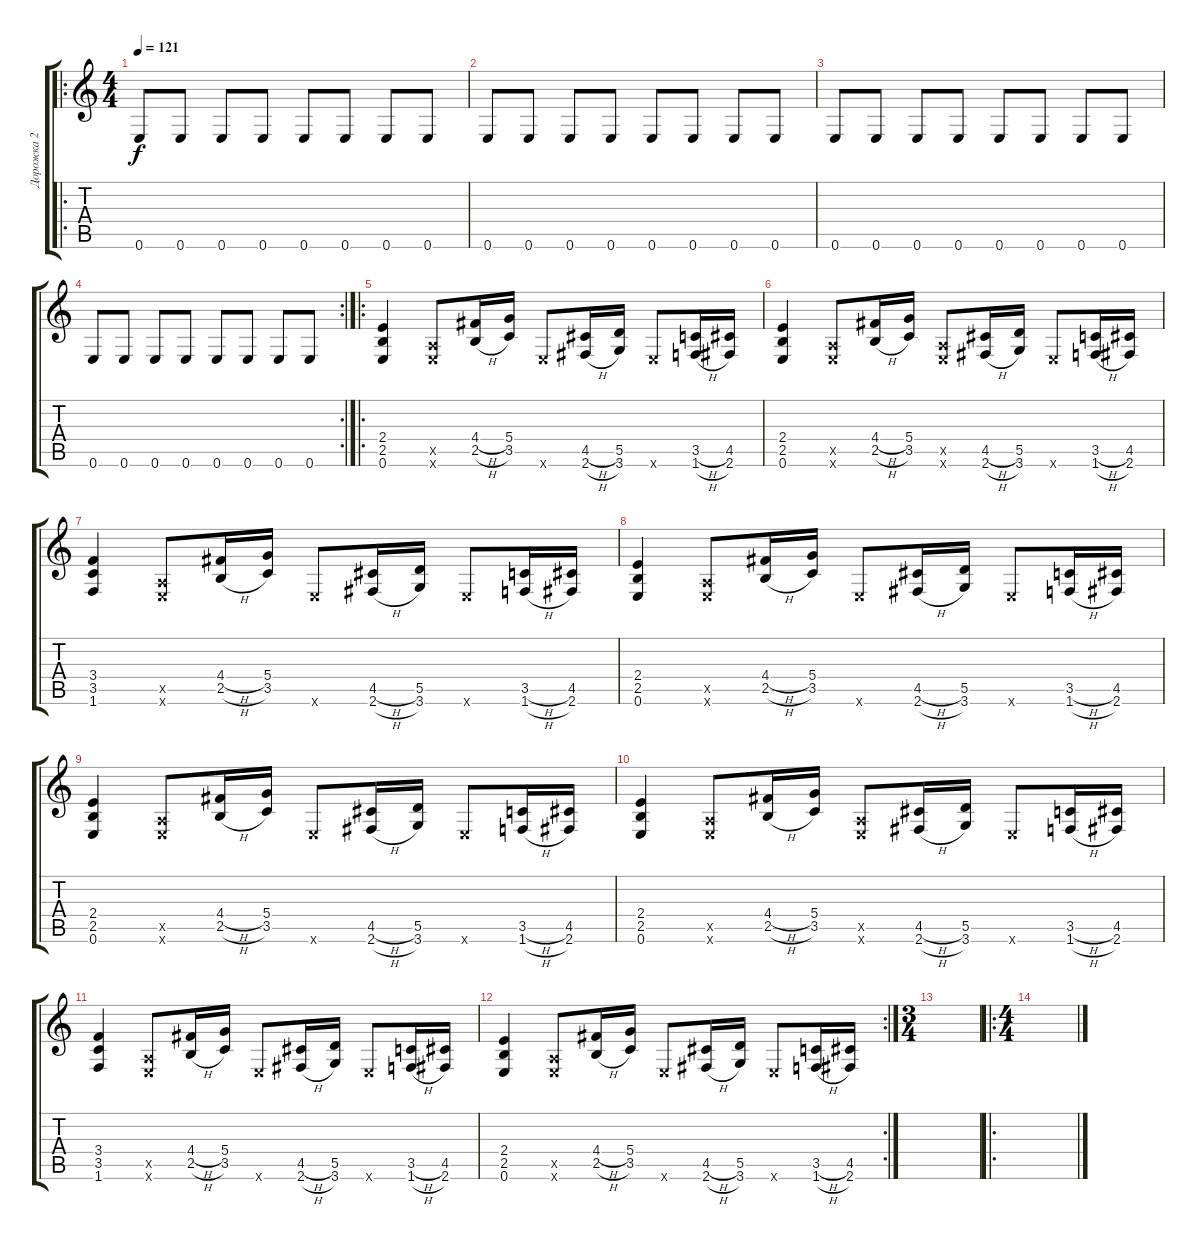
\track ("Дорожка 2" "Дорожка 2") {instrument overdrivenguitar}
\staff {score tabs}
\tuning (E4 B3 G3 D3 A2 E2) {hide}
\ro
\ts (4 4)
\tempo 121
\clef g2
\ks c
0.6.8{dy f} 0.6.8 0.6.8 0.6.8 0.6.8 0.6.8 0.6.8 0.6.8 |
0.6.8 0.6.8 0.6.8 0.6.8 0.6.8 0.6.8 0.6.8 0.6.8 |
0.6.8 0.6.8 0.6.8 0.6.8 0.6.8 0.6.8 0.6.8 0.6.8 |
\rc 2
0.6.8 0.6.8 0.6.8 0.6.8 0.6.8 0.6.8 0.6.8 0.6.8 |
\ro
(2.4 2.5 0.6).4 (0.5{x} 0.6{x}).8 (4.4{h} 2.5{h}).16 (5.4 3.5).16 0.6{x}.8 (4.5{h} 2.6{h}).16 (5.5 3.6).16 0.6{x}.8 (3.5{h} 1.6{h}).16 (4.5 2.6).16 |
(2.4 2.5 0.6).4 (0.5{x} 0.6{x}).8 (4.4{h} 2.5{h}).16 (5.4 3.5).16 (0.5{x} 0.6{x}).8 (4.5{h} 2.6{h}).16 (5.5 3.6).16 0.6{x}.8 (3.5{h} 1.6{h}).16 (4.5 2.6).16 |
(3.4 3.5 1.6).4 (0.5{x} 0.6{x}).8 (4.4{h} 2.5{h}).16 (5.4 3.5).16 0.6{x}.8 (4.5{h} 2.6{h}).16 (5.5 3.6).16 0.6{x}.8 (3.5{h} 1.6{h}).16 (4.5 2.6).16 |
(2.4 2.5 0.6).4 (0.5{x} 0.6{x}).8 (4.4{h} 2.5{h}).16 (5.4 3.5).16 0.6{x}.8 (4.5{h} 2.6{h}).16 (5.5 3.6).16 0.6{x}.8 (3.5{h} 1.6{h}).16 (4.5 2.6).16 |
(2.4 2.5 0.6).4 (0.5{x} 0.6{x}).8 (4.4{h} 2.5{h}).16 (5.4 3.5).16 0.6{x}.8 (4.5{h} 2.6{h}).16 (5.5 3.6).16 0.6{x}.8 (3.5{h} 1.6{h}).16 (4.5 2.6).16 |
(2.4 2.5 0.6).4 (0.5{x} 0.6{x}).8 (4.4{h} 2.5{h}).16 (5.4 3.5).16 (0.5{x} 0.6{x}).8 (4.5{h} 2.6{h}).16 (5.5 3.6).16 0.6{x}.8 (3.5{h} 1.6{h}).16 (4.5 2.6).16 |
(3.4 3.5 1.6).4 (0.5{x} 0.6{x}).8 (4.4{h} 2.5{h}).16 (5.4 3.5).16 0.6{x}.8 (4.5{h} 2.6{h}).16 (5.5 3.6).16 0.6{x}.8 (3.5{h} 1.6{h}).16 (4.5 2.6).16 |
\rc 2
(2.4 2.5 0.6).4 (0.5{x} 0.6{x}).8 (4.4{h} 2.5{h}).16 (5.4 3.5).16 0.6{x}.8 (4.5{h} 2.6{h}).16 (5.5 3.6).16 0.6{x}.8 (3.5{h} 1.6{h}).16 (4.5 2.6).16 |
\ts (3 4)
|
\ro
\ts (4 4)
